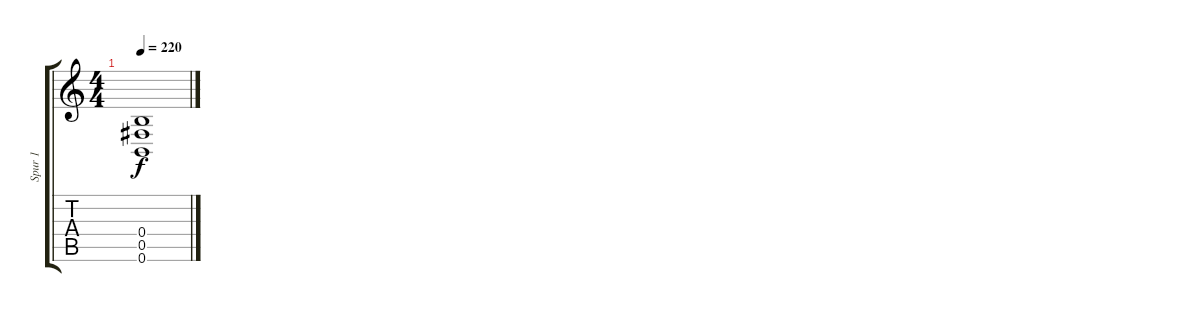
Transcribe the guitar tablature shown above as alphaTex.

\track ("Spur 1" "Spur 1") {instrument distortionguitar}
\staff {score tabs}
\tuning (Db4 Ab3 E3 B2 Gb2 B1) {hide}
\ts (4 4)
\tempo 220
\clef g2
\ks c
(0.4{t} 0.5{t} 0.6{t}).1{dy f}
